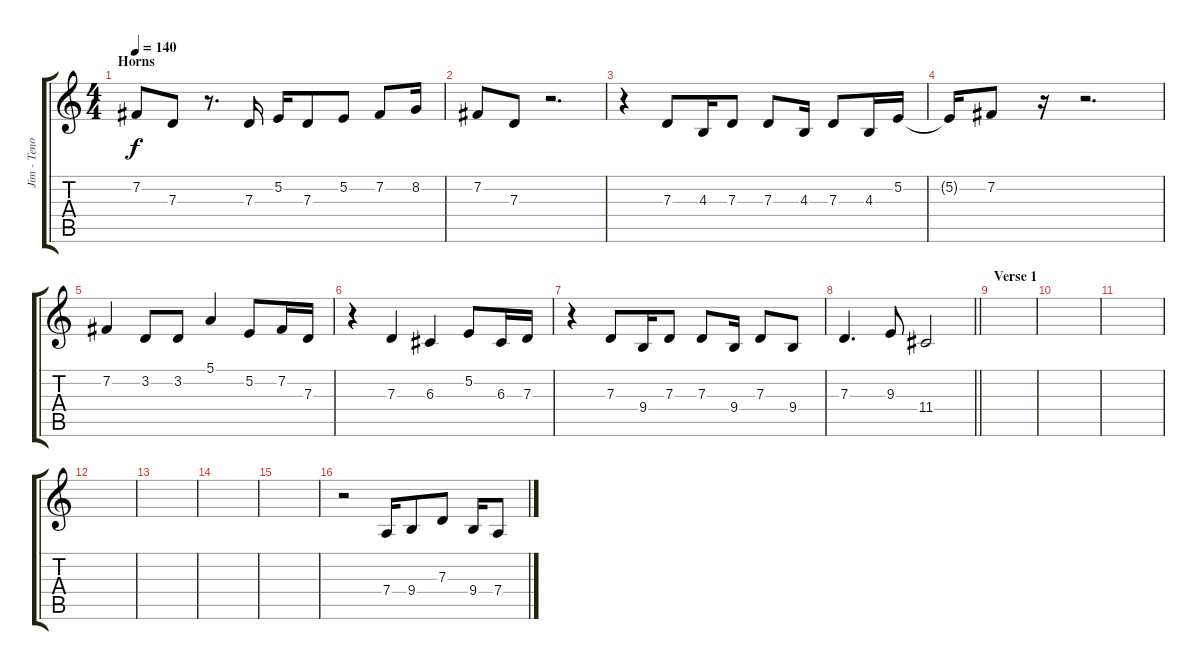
\track ("Jim - Tenor Sax" "Jim - Teno") {instrument tenorsax}
\staff {score tabs}
\tuning (E4 B3 G3 D3 A2 E2) {hide}
\ts (4 4)
\section ("" "Horns")
\tempo 140
\clef g2
\ks c
7.2.8{dy f} 7.3.8 r.8{d} 7.3.16 5.2.16 7.3.8 5.2.8 7.2.8 8.2.16 |
7.2.8 7.3.8 r.2{d} |
r.4 7.3.8 4.3.16 7.3.8 7.3.8 4.3.16 7.3.8 4.3.16 5.2.16 |
5.2{t}.16 7.2.8 r.16 r.2{d} |
7.2.4 3.2.8 3.2.8 5.1.4 5.2.8 7.2.16 7.3.16 |
r.4 7.3.4 6.3.4 5.2.8 6.3.16 7.3.16 |
r.4 7.3.8 9.4.16 7.3.8 7.3.8 9.4.16 7.3.8 9.4.8 |
\barLineRight lightlight
7.3.4{d} 9.3.8 11.4.2 |
\section ("" "Verse 1")
|
|
|
|
|
|
|
r.2 7.4.16 9.4.8 7.3.8 9.4.16 7.4.8
